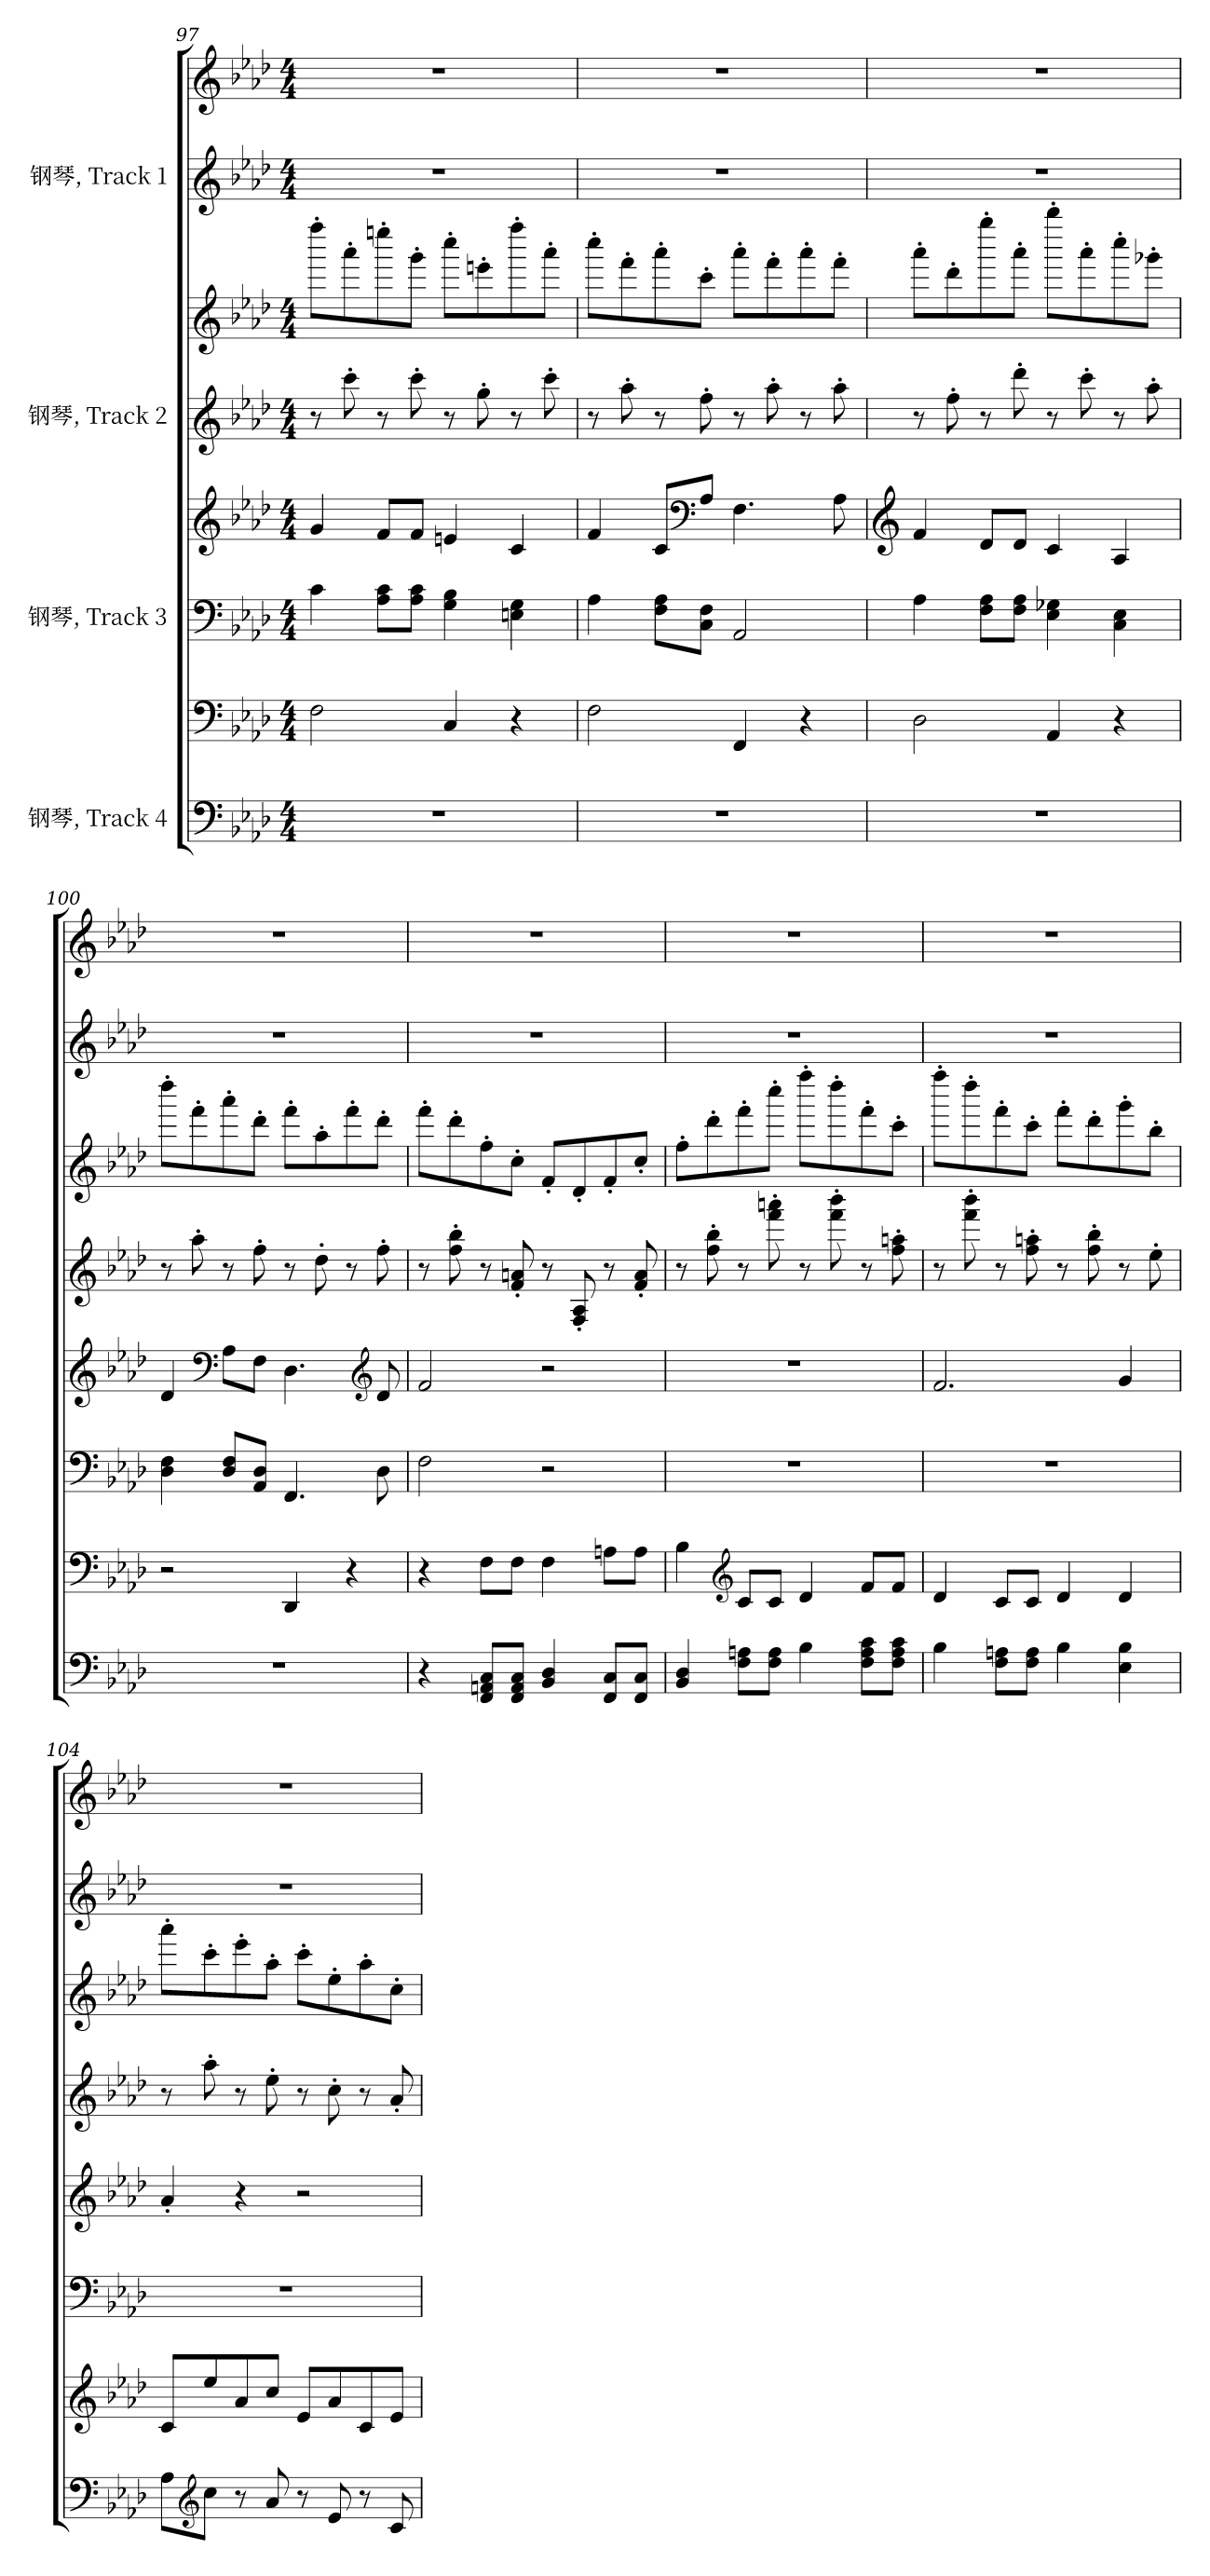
**kern	**kern	**kern	**kern	**kern	**kern	**kern	**kern
*part4	*part4	*part3	*part3	*part2	*part2	*part1	*part1
*staff8	*staff7	*staff6	*staff5	*staff4	*staff3	*staff2	*staff1
*I"钢琴, Track 4	*	*I"钢琴, Track 3	*	*I"钢琴, Track 2	*	*I"钢琴, Track 1	*
!!LO:PB:g=z
*clefF4	*clefF4	*clefF4	*clefG2	*clefG2	*clefG2	*clefG2	*clefG2
*k[b-e-a-d-]	*k[b-e-a-d-]	*k[b-e-a-d-]	*k[b-e-a-d-]	*k[b-e-a-d-]	*k[b-e-a-d-]	*k[b-e-a-d-]	*k[b-e-a-d-]
*M4/4	*M4/4	*M4/4	*M4/4	*M4/4	*M4/4	*M4/4	*M4/4
*MM140	*MM140	*MM140	*MM140	*MM140	*MM140	*MM140	*MM140
=97	=97	=97	=97	=97	=97	=97	=97
1r	2F\	4c\	4g/	8r	8ffff'\L	1r	1r
.	.	.	.	8ccc'\	8aaa-'\	.	.
.	.	8A-\ 8c\L	8f/L	8r	8eeeen'\	.	.
.	.	8A-\ 8c\J	8f/J	8ccc'\	8ggg'\J	.	.
.	4C/	4G\ 4B-\	4en/	8r	8cccc'\L	.	.
.	.	.	.	8gg'\	8eeen'\	.	.
.	4r	4En\ 4G\	4c/	8r	8ffff'\	.	.
.	.	.	.	8ccc'\	8aaa-'\J	.	.
=98	=98	=98	=98	=98	=98	=98	=98
1r	2F\	4A-\	4f/	8r	8cccc'\L	1r	1r
.	.	.	.	8aa-'\	8fff'\	.	.
.	.	8F\ 8A-\L	8c/L	8r	8aaa-'\	.	.
*	*	*	*clefF4	*	*	*	*
.	.	8C\ 8F\J	8A-/J	8ff'\	8ccc'\J	.	.
.	4FF/	2AA-/	4.F\	8r	8aaa-'\L	.	.
.	.	.	.	8aa-'\	8fff'\	.	.
.	4r	.	.	8r	8aaa-'\	.	.
.	.	.	8A-\	8aa-'\	8fff'\J	.	.
=99	=99	=99	=99	=99	=99	=99	=99
*	*	*	*clefG2	*	*	*	*
1r	2D-\	4A-\	4f/	8r	8aaa-'\L	1r	1r
.	.	.	.	8ff'\	8ddd-'\	.	.
.	.	8F\ 8A-\L	8d-/L	8r	8gggg'\	.	.
.	.	8F\ 8A-\J	8d-/J	8ddd-'\	8aaa-'\J	.	.
.	4AA-/	4E-\ 4G-X\	4c/	8r	8bbbb-'\L	.	.
.	.	.	.	8ccc'\	8aaa-'\	.	.
.	4r	4C\ 4E-\	4A-/	8r	8cccc'\	.	.
.	.	.	.	8aa-'\	8ggg-X'\J	.	.
!!LO:PB:g=z
=100	=100	=100	=100	=100	=100	=100	=100
1r	2r	4D-\ 4F\	4d-/	8r	8dddd-'\L	1r	1r
.	.	.	.	8aa-'\	8fff'\	.	.
*	*	*	*clefF4	*	*	*	*
.	.	8D-/ 8F/L	8A-\L	8r	8aaa-'\	.	.
.	.	8AA-/ 8D-/J	8F\J	8ff'\	8ddd-'\J	.	.
.	4DD-/	4.FF/	4.D-\	8r	8fff'\L	.	.
.	.	.	.	8dd-'\	8aa-'\	.	.
.	4r	.	.	8r	8fff'\	.	.
*	*	*	*clefG2	*	*	*	*
.	.	8D-\	8d-/	8ff'\	8ddd-'\J	.	.
=101	=101	=101	=101	=101	=101	=101	=101
*	*	*	*	*	*	*	*MM150
4r	4r	2F\	2f/	8r	8fff'\L	1r	1r
.	.	.	.	8ff\' 8bb-\'	8ddd-'\	.	.
8FF/ 8AAn/ 8C/L	8F\L	.	.	8r	8ff'\	.	.
8FF/ 8AA/ 8C/J	8F\J	.	.	8f/' 8an/'	8cc'\J	.	.
4BB-/ 4D-/	4F\	2r	2r	8r	8f'/L	.	.
.	.	.	.	8F/' 8A-/'	8d-'/	.	.
8FF/ 8C/L	8An\L	.	.	8r	8f'/	.	.
8FF/ 8C/J	8A\J	.	.	8f/' 8a/'	8cc'/J	.	.
=102	=102	=102	=102	=102	=102	=102	=102
4BB-/ 4D-/	4B-\	1r	1r	8r	8ff'\L	1r	1r
.	.	.	.	8ff\' 8bb-\'	8ddd-'\	.	.
*	*clefG2	*	*	*	*	*	*
8F\ 8An\L	8c/L	.	.	8r	8fff'\	.	.
8F\ 8A\J	8c/J	.	.	8fff\' 8aaan\'	8cccc'\J	.	.
4B-\	4d-/	.	.	8r	8ffff'\L	.	.
.	.	.	.	8fff\' 8bbb-\'	8dddd-'\	.	.
8F\ 8A\ 8c\L	8f/L	.	.	8r	8fff'\	.	.
8F\ 8A\ 8c\J	8f/J	.	.	8ff\' 8aan\'	8ccc'\J	.	.
!!LO:PB:g=z
=103	=103	=103	=103	=103	=103	=103	=103
4B-\	4d-/	1r	2.f/	8r	8ffff'\L	1r	1r
.	.	.	.	8fff\' 8bbb-\'	8dddd-'\	.	.
8F\ 8An\L	8c/L	.	.	8r	8fff'\	.	.
8F\ 8A\J	8c/J	.	.	8ff\' 8aan\'	8ccc'\J	.	.
4B-\	4d-/	.	.	8r	8fff'\L	.	.
.	.	.	.	8ff\' 8bb-\'	8ddd-'\	.	.
4E-\ 4B-\	4d-/	.	4g/	8r	8ggg'\	.	.
.	.	.	.	8ee-'\	8bb-'\J	.	.
=104	=104	=104	=104	=104	=104	=104	=104
8A-\L	8c/L	1r	4a-'/	8r	8aaa-'\L	1r	1r
*clefG2	*	*	*	*	*	*	*
8cc\J	8ee-/	.	.	8aa-'\	8ccc'\	.	.
8r	8a-/	.	4r	8r	8eee-'\	.	.
8a-/	8cc/J	.	.	8ee-'\	8aa-'\J	.	.
8r	8e-/L	.	2r	8r	8ccc'\L	.	.
8e-/	8a-/	.	.	8cc'\	8ee-'\	.	.
8r	8c/	.	.	8r	8aa-'\	.	.
8c/	8e-/J	.	.	8a-'/	8cc'\J	.	.
=	=	=	=	=	=	=	=
*-	*-	*-	*-	*-	*-	*-	*-
